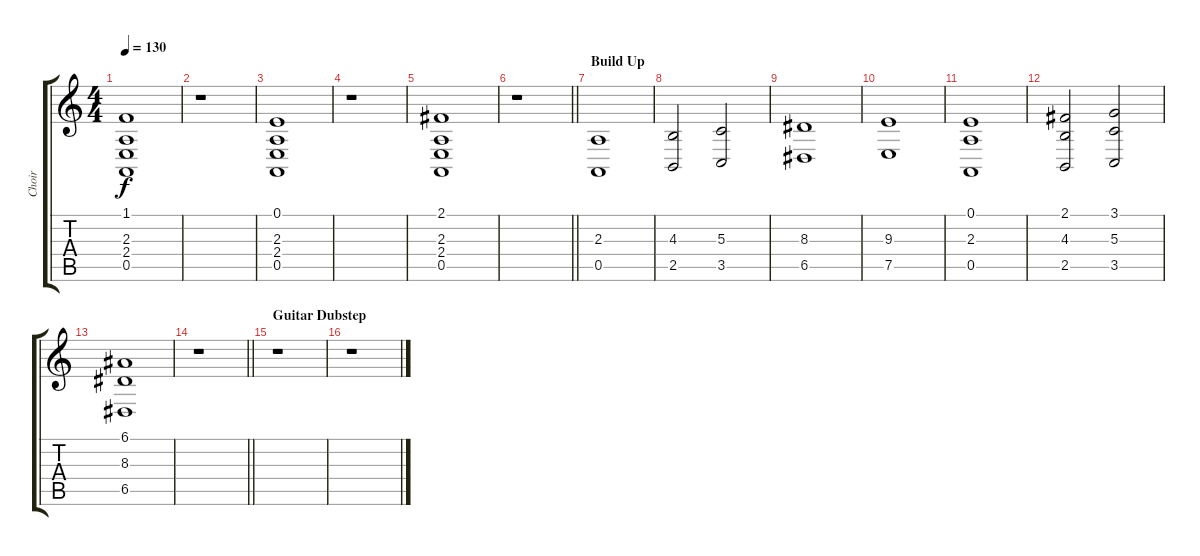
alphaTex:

\track ("Choir" "Choir") {instrument choiraahs}
\staff {score tabs}
\tuning (E4 B3 G3 D3 A2 E2) {hide}
\ts (4 4)
\tempo 130
\clef g2
\ks c
(1.1 2.3 2.4 0.5).1{dy f} |
r.1 |
(0.1 2.3 2.4 0.5).1 |
r.1 |
(2.1 2.3 2.4 0.5).1 |
\barLineRight lightlight
r.1 |
\section ("" "Build Up")
(2.3 0.5).1 |
(4.3 2.5).2 (5.3 3.5).2 |
(8.3 6.5).1 |
(9.3 7.5).1 |
(0.1 2.3 0.5).1 |
(2.1 4.3 2.5).2 (3.1 5.3 3.5).2 |
(6.1 8.3 6.5).1 |
\barLineRight lightlight
r.1 |
\section ("" "Guitar Dubstep")
r.1 |
r.1
